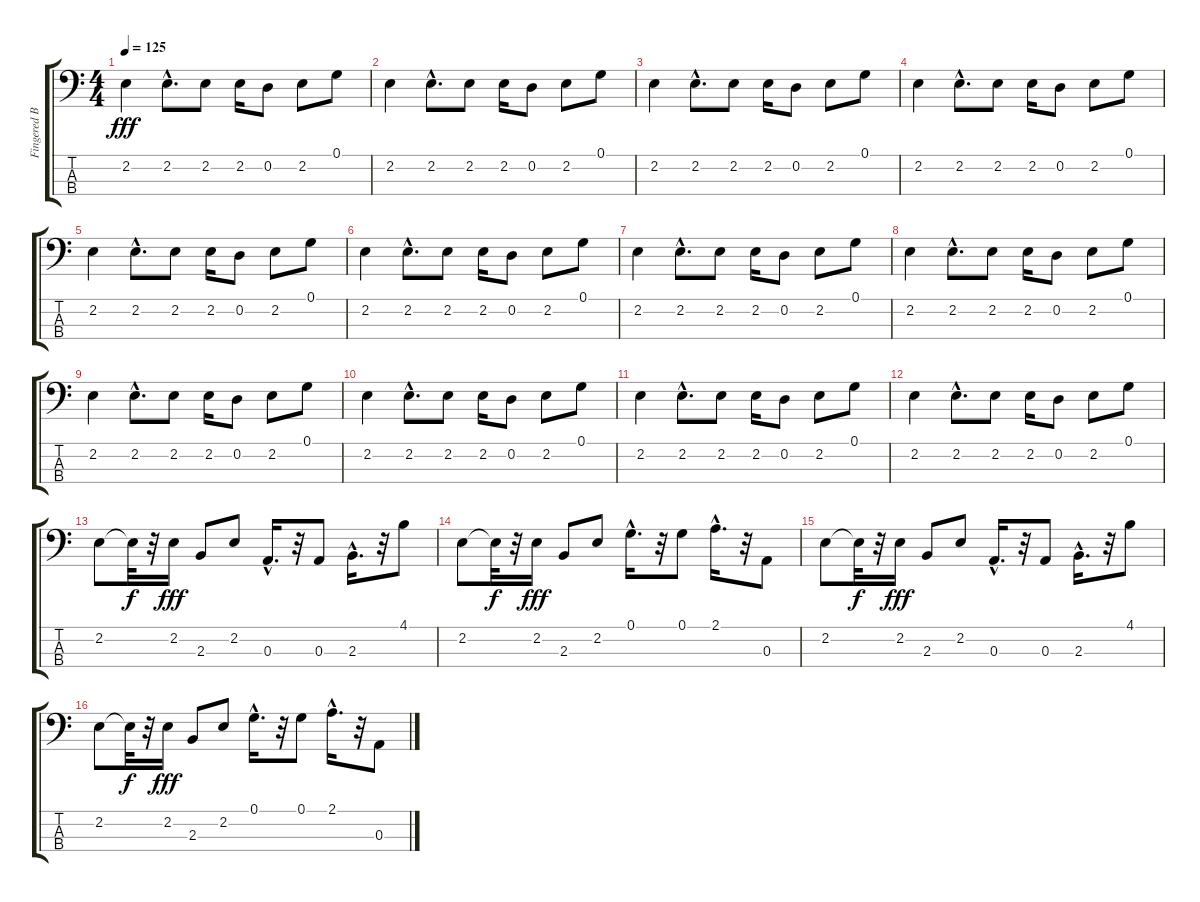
\track ("Fingered Bass" "Fingered B") {instrument electricbassfinger}
\staff {score tabs}
\tuning (G2 D2 A1 E1) {hide}
\ts (4 4)
\tempo 125
\clef f4
\ks c
2.2.4{dy fff} 2.2{hac}.8{d} 2.2.8 2.2.16 0.2.8 2.2.8 0.1.8 |
2.2.4 2.2{hac}.8{d} 2.2.8 2.2.16 0.2.8 2.2.8 0.1.8 |
2.2.4 2.2{hac}.8{d} 2.2.8 2.2.16 0.2.8 2.2.8 0.1.8 |
2.2.4 2.2{hac}.8{d} 2.2.8 2.2.16 0.2.8 2.2.8 0.1.8 |
2.2.4 2.2{hac}.8{d} 2.2.8 2.2.16 0.2.8 2.2.8 0.1.8 |
2.2.4 2.2{hac}.8{d} 2.2.8 2.2.16 0.2.8 2.2.8 0.1.8 |
2.2.4 2.2{hac}.8{d} 2.2.8 2.2.16 0.2.8 2.2.8 0.1.8 |
2.2.4 2.2{hac}.8{d} 2.2.8 2.2.16 0.2.8 2.2.8 0.1.8 |
2.2.4 2.2{hac}.8{d} 2.2.8 2.2.16 0.2.8 2.2.8 0.1.8 |
2.2.4 2.2{hac}.8{d} 2.2.8 2.2.16 0.2.8 2.2.8 0.1.8 |
2.2.4 2.2{hac}.8{d} 2.2.8 2.2.16 0.2.8 2.2.8 0.1.8 |
2.2.4 2.2{hac}.8{d} 2.2.8 2.2.16 0.2.8 2.2.8 0.1.8 |
2.2.8 2.2{t}.32{dy f} r.32 2.2.16{dy fff} 2.3.8 2.2.8 0.3{hac}.16{d} r.32 0.3.8 2.3{hac}.16{d} r.32 4.1.8 |
2.2.8 2.2{t}.32{dy f} r.32 2.2.16{dy fff} 2.3.8 2.2.8 0.1{hac}.16{d} r.32 0.1.8 2.1{hac}.16{d} r.32 0.3.8 |
2.2.8 2.2{t}.32{dy f} r.32 2.2.16{dy fff} 2.3.8 2.2.8 0.3{hac}.16{d} r.32 0.3.8 2.3{hac}.16{d} r.32 4.1.8 |
2.2.8 2.2{t}.32{dy f} r.32 2.2.16{dy fff} 2.3.8 2.2.8 0.1{hac}.16{d} r.32 0.1.8 2.1{hac}.16{d} r.32 0.3.8
